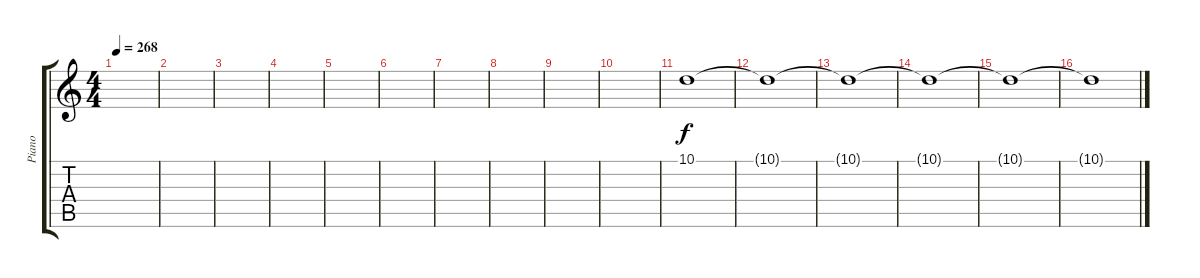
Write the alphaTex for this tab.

\track ("Piano" "Piano") {instrument acousticgrandpiano}
\staff {score tabs}
\tuning (E4 B3 G3 D3 A2 E2) {hide}
\ts (4 4)
\tempo 268
\clef g2
\ks c
|
|
|
|
|
|
|
|
|
|
10.1.1 |
10.1{t}.1 |
10.1{t}.1 |
10.1{t}.1 |
10.1{t}.1 |
10.1{t}.1
